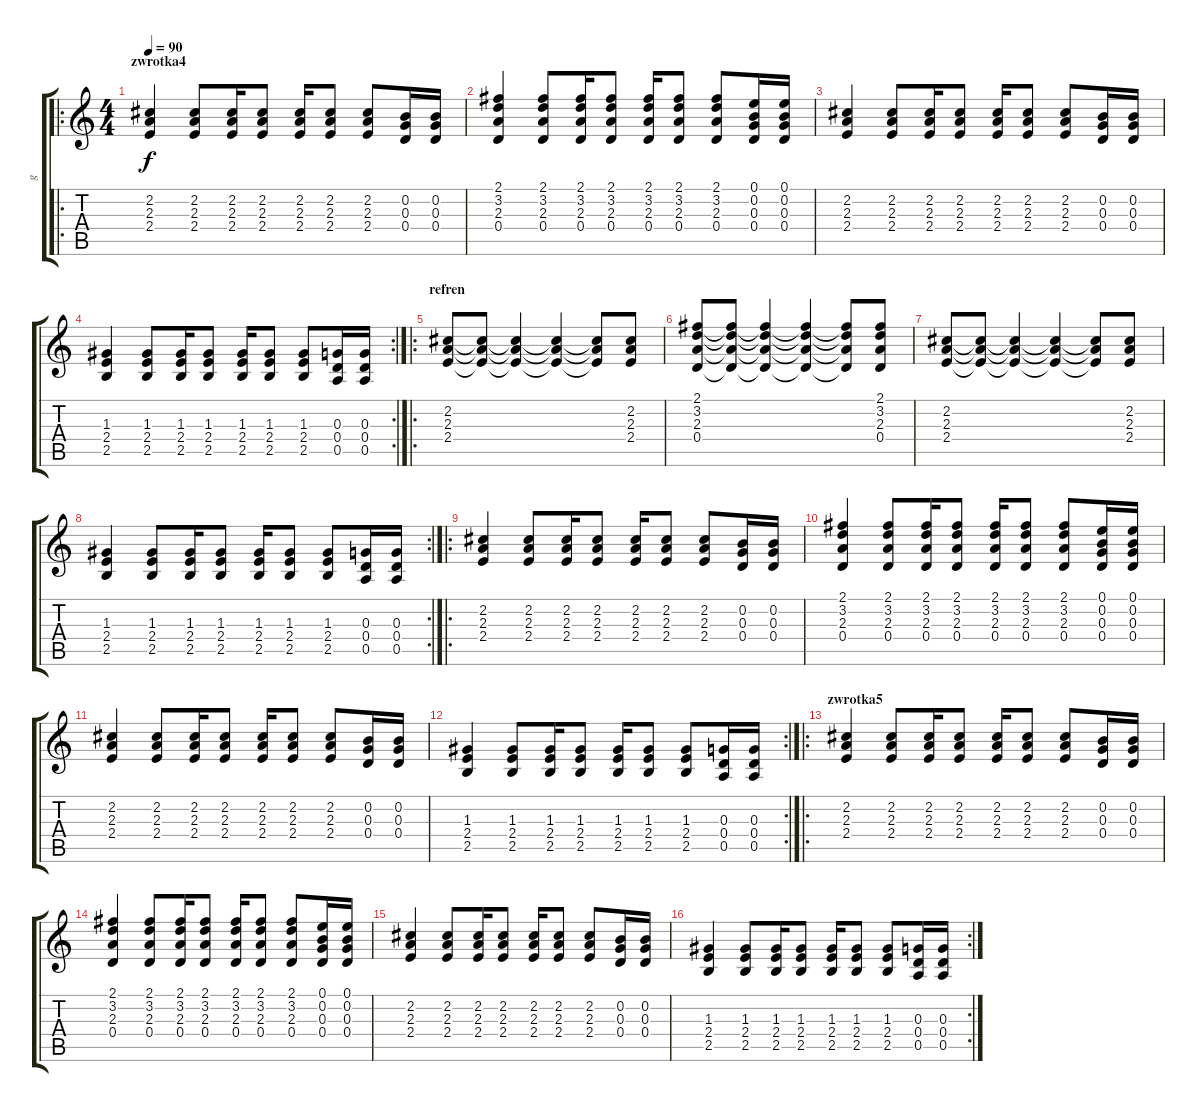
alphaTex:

\track ("g" "g") {instrument electricguitarclean}
\staff {score tabs}
\tuning (E4 B3 G3 D3 A2 E2) {hide}
\ro
\ts (4 4)
\section ("" "zwrotka4")
\tempo 90
\clef g2
\ks c
(2.2 2.3 2.4).4{dy f} (2.2 2.3 2.4).8 (2.2 2.3 2.4).16 (2.2 2.3 2.4).8 (2.2 2.3 2.4).16 (2.2 2.3 2.4).8 (2.2 2.3 2.4).8 (0.2 0.3 0.4).16 (0.2 0.3 0.4).16 |
(2.1 3.2 2.3 0.4).4 (2.1 3.2 2.3 0.4).8 (2.1 3.2 2.3 0.4).16 (2.1 3.2 2.3 0.4).8 (2.1 3.2 2.3 0.4).16 (2.1 3.2 2.3 0.4).8 (2.1 3.2 2.3 0.4).8 (0.1 0.2 0.3 0.4).16 (0.1 0.2 0.3 0.4).16 |
(2.2 2.3 2.4).4 (2.2 2.3 2.4).8 (2.2 2.3 2.4).16 (2.2 2.3 2.4).8 (2.2 2.3 2.4).16 (2.2 2.3 2.4).8 (2.2 2.3 2.4).8 (0.2 0.3 0.4).16 (0.2 0.3 0.4).16 |
\rc 2
(1.3 2.4 2.5).4 (1.3 2.4 2.5).8 (1.3 2.4 2.5).16 (1.3 2.4 2.5).8 (1.3 2.4 2.5).16 (1.3 2.4 2.5).8 (1.3 2.4 2.5).8 (0.3 0.4 0.5).16 (0.3 0.4 0.5).16 |
\ro
\section ("" "refren")
(2.2 2.3 2.4).8 (2.2{t} 2.3{t} 2.4{t}).8 (2.2{t} 2.3{t} 2.4{t}).4 (2.2{t} 2.3{t} 2.4{t}).4 (2.2{t} 2.3{t} 2.4{t}).8 (2.2 2.3 2.4).8 |
(2.1 3.2 2.3 0.4).8 (2.1{t} 3.2{t} 2.3{t} 0.4{t}).8 (2.1{t} 3.2{t} 2.3{t} 0.4{t}).4 (2.1{t} 3.2{t} 2.3{t} 0.4{t}).4 (2.1{t} 3.2{t} 2.3{t} 0.4{t}).8 (2.1 3.2 2.3 0.4).8 |
(2.2 2.3 2.4).8 (2.2{t} 2.3{t} 2.4{t}).8 (2.2{t} 2.3{t} 2.4{t}).4 (2.2{t} 2.3{t} 2.4{t}).4 (2.2{t} 2.3{t} 2.4{t}).8 (2.2 2.3 2.4).8 |
\rc 2
(1.3 2.4 2.5).4 (1.3 2.4 2.5).8 (1.3 2.4 2.5).16 (1.3 2.4 2.5).8 (1.3 2.4 2.5).16 (1.3 2.4 2.5).8 (1.3 2.4 2.5).8 (0.3 0.4 0.5).16 (0.3 0.4 0.5).16 |
\ro
(2.2 2.3 2.4).4 (2.2 2.3 2.4).8 (2.2 2.3 2.4).16 (2.2 2.3 2.4).8 (2.2 2.3 2.4).16 (2.2 2.3 2.4).8 (2.2 2.3 2.4).8 (0.2 0.3 0.4).16 (0.2 0.3 0.4).16 |
(2.1 3.2 2.3 0.4).4 (2.1 3.2 2.3 0.4).8 (2.1 3.2 2.3 0.4).16 (2.1 3.2 2.3 0.4).8 (2.1 3.2 2.3 0.4).16 (2.1 3.2 2.3 0.4).8 (2.1 3.2 2.3 0.4).8 (0.1 0.2 0.3 0.4).16 (0.1 0.2 0.3 0.4).16 |
(2.2 2.3 2.4).4 (2.2 2.3 2.4).8 (2.2 2.3 2.4).16 (2.2 2.3 2.4).8 (2.2 2.3 2.4).16 (2.2 2.3 2.4).8 (2.2 2.3 2.4).8 (0.2 0.3 0.4).16 (0.2 0.3 0.4).16 |
\rc 2
(1.3 2.4 2.5).4 (1.3 2.4 2.5).8 (1.3 2.4 2.5).16 (1.3 2.4 2.5).8 (1.3 2.4 2.5).16 (1.3 2.4 2.5).8 (1.3 2.4 2.5).8 (0.3 0.4 0.5).16 (0.3 0.4 0.5).16 |
\ro
\section ("" "zwrotka5")
(2.2 2.3 2.4).4 (2.2 2.3 2.4).8 (2.2 2.3 2.4).16 (2.2 2.3 2.4).8 (2.2 2.3 2.4).16 (2.2 2.3 2.4).8 (2.2 2.3 2.4).8 (0.2 0.3 0.4).16 (0.2 0.3 0.4).16 |
(2.1 3.2 2.3 0.4).4 (2.1 3.2 2.3 0.4).8 (2.1 3.2 2.3 0.4).16 (2.1 3.2 2.3 0.4).8 (2.1 3.2 2.3 0.4).16 (2.1 3.2 2.3 0.4).8 (2.1 3.2 2.3 0.4).8 (0.1 0.2 0.3 0.4).16 (0.1 0.2 0.3 0.4).16 |
(2.2 2.3 2.4).4 (2.2 2.3 2.4).8 (2.2 2.3 2.4).16 (2.2 2.3 2.4).8 (2.2 2.3 2.4).16 (2.2 2.3 2.4).8 (2.2 2.3 2.4).8 (0.2 0.3 0.4).16 (0.2 0.3 0.4).16 |
\rc 2
(1.3 2.4 2.5).4 (1.3 2.4 2.5).8 (1.3 2.4 2.5).16 (1.3 2.4 2.5).8 (1.3 2.4 2.5).16 (1.3 2.4 2.5).8 (1.3 2.4 2.5).8 (0.3 0.4 0.5).16 (0.3 0.4 0.5).16
